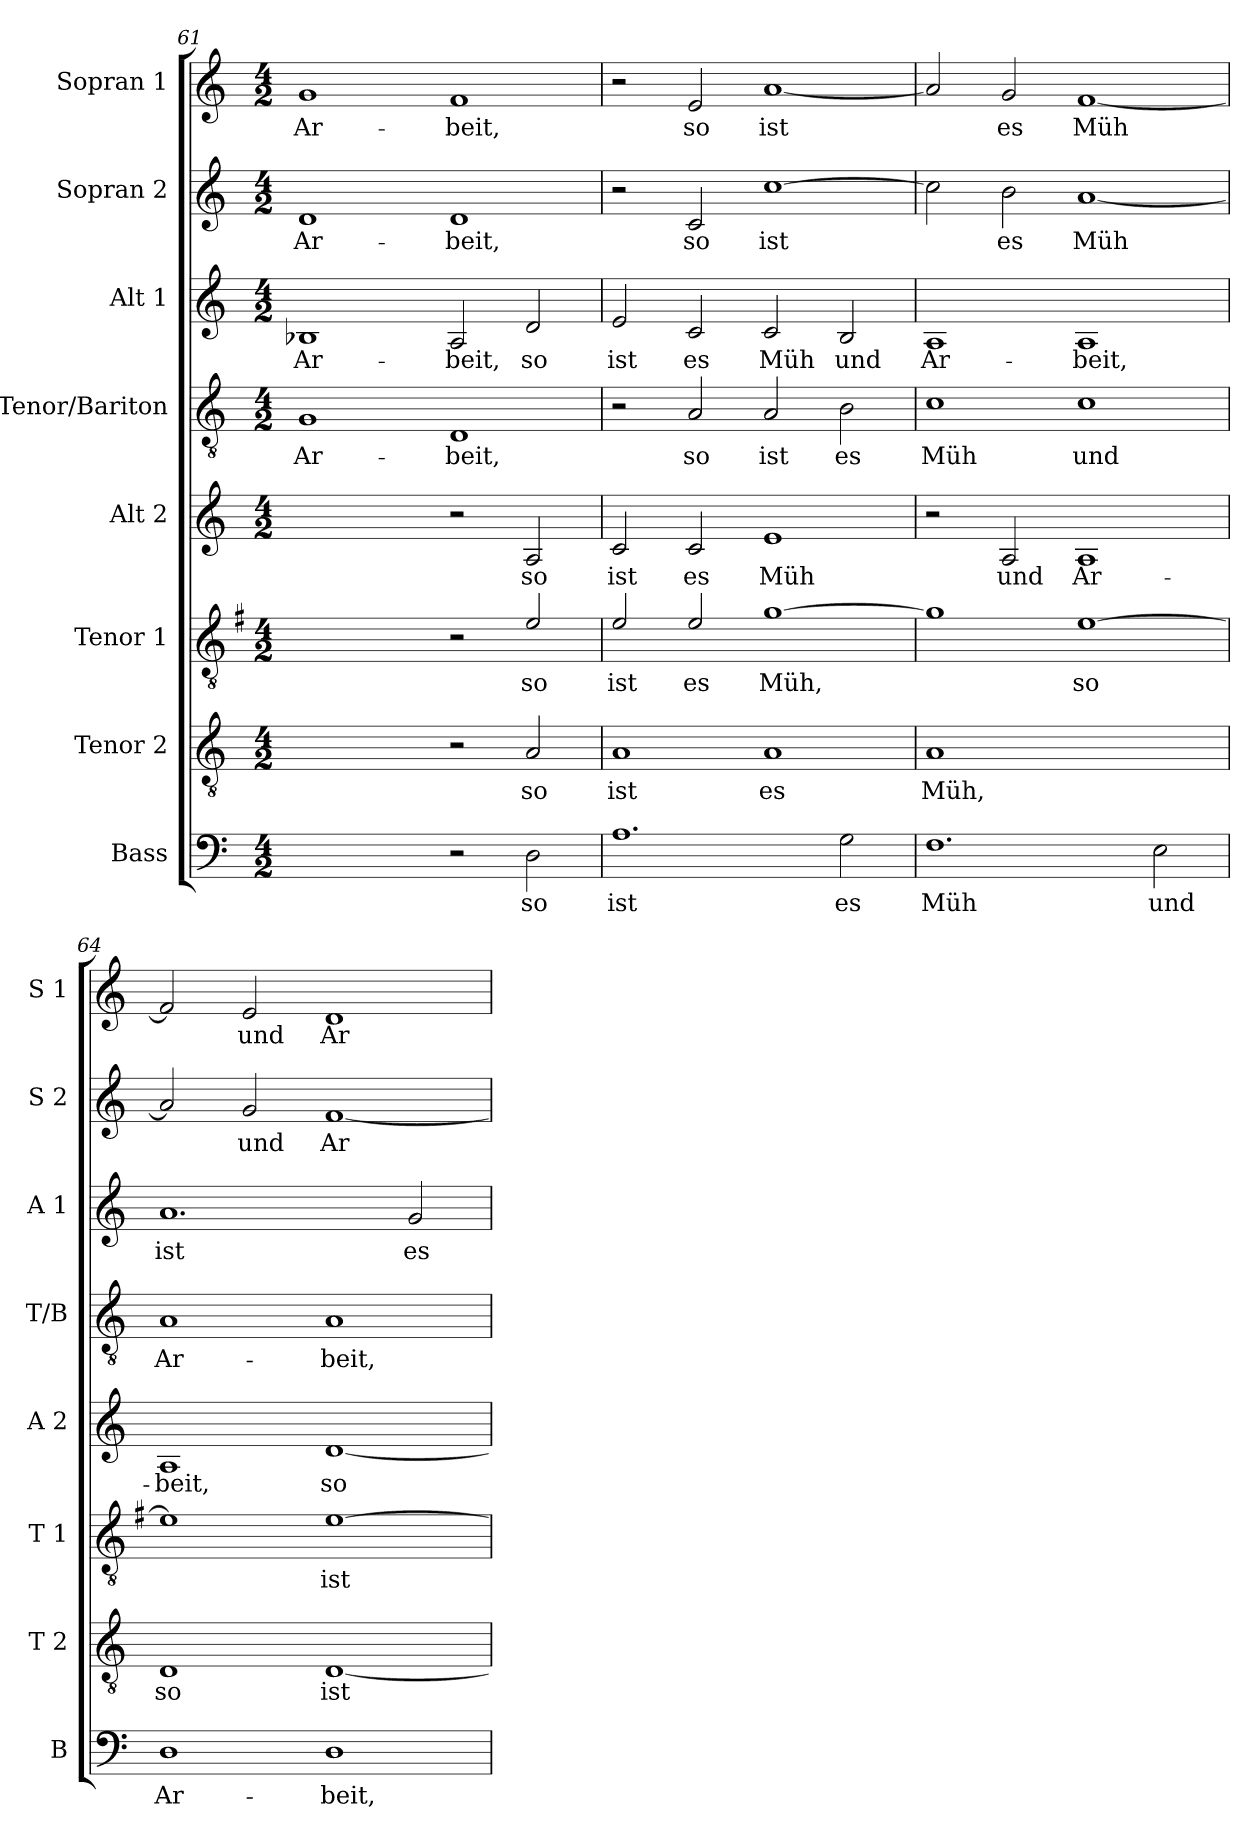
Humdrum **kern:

**kern	**text	**kern	**text	**kern	**text	**kern	**text	**kern	**text	**kern	**text	**kern	**text	**kern	**text
*part8	*part8	*part7	*part7	*part6	*part6	*part5	*part5	*part4	*part4	*part3	*part3	*part2	*part2	*part1	*part1
*staff8	*staff8	*staff7	*staff7	*staff6	*staff6	*staff5	*staff5	*staff4	*staff4	*staff3	*staff3	*staff2	*staff2	*staff1	*staff1
*I"Bass	*	*I"Tenor 2	*	*I"Tenor 1	*	*I"Alt 2	*	*I"Tenor/Bariton	*	*I"Alt 1	*	*I"Sopran 2	*	*I"Sopran 1	*
*I'B	*	*I'T 2	*	*I'T 1	*	*I'A 2	*	*I'T/B	*	*I'A 1	*	*I'S 2	*	*I'S 1	*
*clefF4	*	*clefGv2	*	*clefGv2	*	*clefG2	*	*clefGv2	*	*clefG2	*	*clefG2	*	*clefG2	*
*	*	*	*	*ITrd4c7	*	*	*	*	*	*	*	*	*	*	*
*k[]	*	*k[]	*	*k[]	*	*k[]	*	*k[]	*	*k[]	*	*k[]	*	*k[]	*
*M4/2	*	*M4/2	*	*M4/2	*	*M4/2	*	*M4/2	*	*M4/2	*	*M4/2	*	*M4/2	*
=61	=61	=61	=61	=61	=61	=61	=61	=61	=61	=61	=61	=61	=61	=61	=61
!	!	!	!	!	!	!	!	!	!LO:LY:b	!	!LO:LY:b	!	!LO:LY:b	!	!LO:LY:b
2ryy	.	2ryy	.	2ryy	.	2ryy	.	1G	Ar-	1B-X	Ar-	1d	Ar-	1g	Ar-
2ryy	.	2ryy	.	2ryy	.	2ryy	.	.	.	.	.	.	.	.	.
!	!	!	!	!	!	!	!	!	!LO:LY:b	!	!LO:LY:b	!	!LO:LY:b	!	!LO:LY:b
2r	.	2r	.	2r	.	2r	.	1D	beit,	2A/	beit,	1d	beit,	1f	beit,
!	!LO:LY:b	!	!LO:LY:b	!	!LO:LY:b	!	!LO:LY:b	!	!	!	!LO:LY:b	!	!	!	!
2D\	so	2A/	so	2A/	so	2A/	so	.	.	2d/	so	.	.	.	.
=62	=62	=62	=62	=62	=62	=62	=62	=62	=62	=62	=62	=62	=62	=62	=62
!	!LO:LY:b	!	!LO:LY:b	!	!LO:LY:b	!	!LO:LY:b	!	!	!	!LO:LY:b	!	!	!	!
1.A	ist	1A	ist	2A/	ist	2c/	ist	2r	.	2e/	ist	2r	.	2r	.
!	!	!	!	!	!LO:LY:b	!	!LO:LY:b	!	!LO:LY:b	!	!LO:LY:b	!	!LO:LY:b	!	!LO:LY:b
.	.	.	.	2A/	es	2c/	es	2A/	so	2c/	es	2c/	so	2e/	so
!	!	!	!LO:LY:b	!	!LO:LY:b	!	!LO:LY:b	!	!LO:LY:b	!	!LO:LY:b	!	!LO:LY:b	!	!LO:LY:b
.	.	1A	es	[1c	Müh,	1e	Müh	2A/	ist	2c/	Müh	[1cc	ist	[1a	ist
!	!LO:LY:b	!	!	!	!	!	!	!	!LO:LY:b	!	!LO:LY:b	!	!	!	!
2G\	es	.	.	.	.	.	.	2B\	es	2B/	und	.	.	.	.
=63	=63	=63	=63	=63	=63	=63	=63	=63	=63	=63	=63	=63	=63	=63	=63
!	!LO:LY:b	!	!LO:LY:b	!	!	!	!	!	!LO:LY:b	!	!LO:LY:b	!	!	!	!
1.F	Müh	1A	Müh,	1c]	.	2r	.	1c	Müh	1A	Ar-	2cc\]	.	2a/]	.
!	!	!	!	!	!	!	!LO:LY:b	!	!	!	!	!	!LO:LY:b	!	!LO:LY:b
.	.	.	.	.	.	2A/	und	.	.	.	.	2b\	es	2g/	es
!	!	!	!	!	!LO:LY:b	!	!LO:LY:b	!	!LO:LY:b	!	!LO:LY:b	!	!LO:LY:b	!	!LO:LY:b
.	.	2ryy	.	[1A	so	1A	Ar-	1c	und	1A	beit,	[1a	Müh	[1f	Müh
!	!LO:LY:b	!	!	!	!	!	!	!	!	!	!	!	!	!	!
2E\	und	2ryy	.	.	.	.	.	.	.	.	.	.	.	.	.
=64	=64	=64	=64	=64	=64	=64	=64	=64	=64	=64	=64	=64	=64	=64	=64
!	!LO:LY:b	!	!LO:LY:b	!	!	!	!LO:LY:b	!	!LO:LY:b	!	!LO:LY:b	!	!	!	!
1D	Ar-	1D	so	1A]	.	1A	beit,	1A	Ar-	1.a	ist	2a/]	.	2f/]	.
!	!	!	!	!	!	!	!	!	!	!	!	!	!LO:LY:b	!	!LO:LY:b
.	.	.	.	.	.	.	.	.	.	.	.	2g/	und	2e/	und
!	!LO:LY:b	!	!LO:LY:b	!	!LO:LY:b	!	!LO:LY:b	!	!LO:LY:b	!	!	!	!LO:LY:b	!	!LO:LY:b
1D	beit,	[1D	ist_-	[1A	ist_-	[1d	so_-	1A	beit,	.	.	[1f	Ar_-	1d	Ar-
!	!	!	!	!	!	!	!	!	!	!	!LO:LY:b	!	!	!	!
.	.	.	.	.	.	.	.	.	.	2g/	es	.	.	.	.
=	=	=	=	=	=	=	=	=	=	=	=	=	=	=	=
*-	*-	*-	*-	*-	*-	*-	*-	*-	*-	*-	*-	*-	*-	*-	*-
